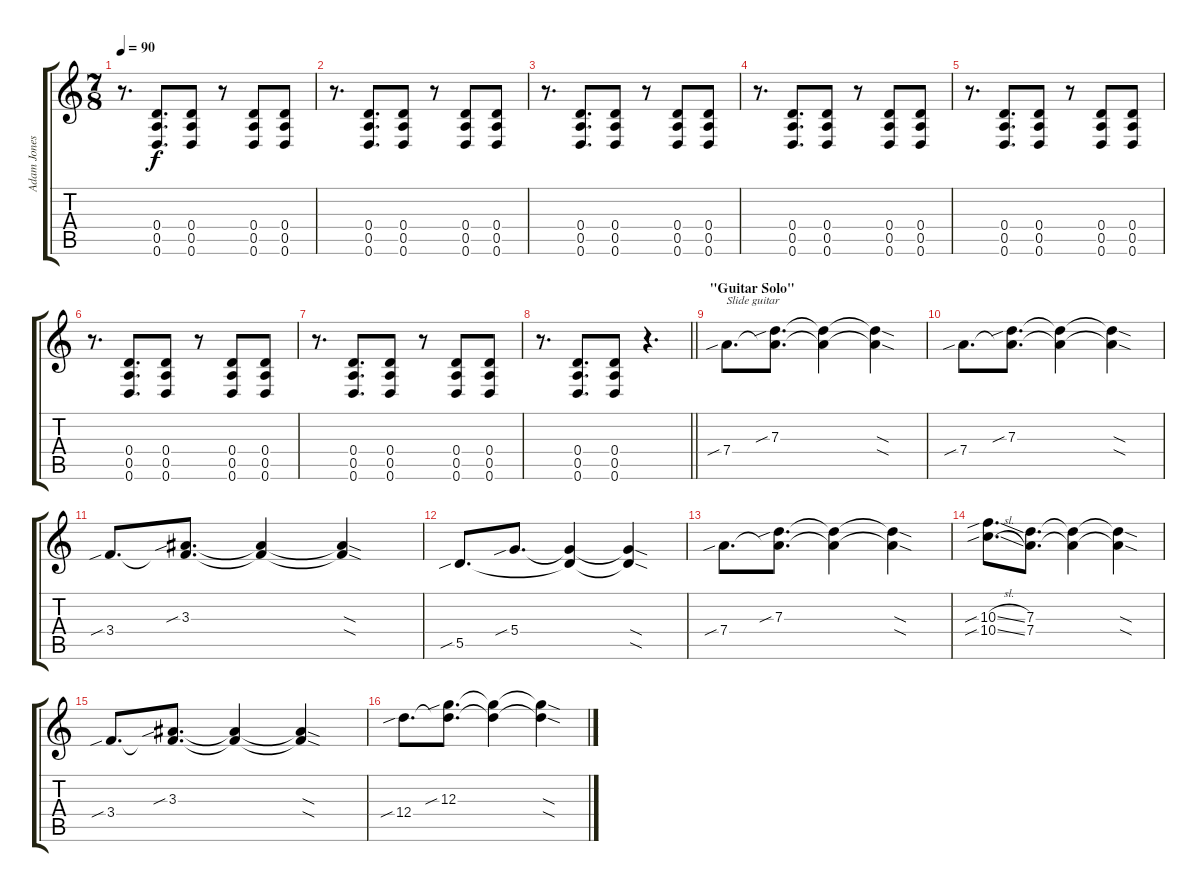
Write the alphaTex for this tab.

\track ("Adam Jones" "Adam Jones") {instrument distortionguitar}
\staff {score tabs}
\tuning (E4 B3 G3 D3 A2 D2) {hide}
\ts (7 8)
\section ("" "")
\tempo 90
\clef g2
\ks c
r.8{d dy f instrument distortionguitar} (0.4 0.5 0.6).8{d} (0.4 0.5 0.6).8 r.8 (0.4 0.5 0.6).8 (0.4 0.5 0.6).8 |
r.8{d} (0.4 0.5 0.6).8{d} (0.4 0.5 0.6).8 r.8 (0.4 0.5 0.6).8 (0.4 0.5 0.6).8 |
r.8{d} (0.4 0.5 0.6).8{d} (0.4 0.5 0.6).8 r.8 (0.4 0.5 0.6).8 (0.4 0.5 0.6).8 |
r.8{d} (0.4 0.5 0.6).8{d} (0.4 0.5 0.6).8 r.8 (0.4 0.5 0.6).8 (0.4 0.5 0.6).8 |
r.8{d} (0.4 0.5 0.6).8{d} (0.4 0.5 0.6).8 r.8 (0.4 0.5 0.6).8 (0.4 0.5 0.6).8 |
r.8{d} (0.4 0.5 0.6).8{d} (0.4 0.5 0.6).8 r.8 (0.4 0.5 0.6).8 (0.4 0.5 0.6).8 |
r.8{d} (0.4 0.5 0.6).8{d} (0.4 0.5 0.6).8 r.8 (0.4 0.5 0.6).8 (0.4 0.5 0.6).8 |
\barLineRight lightlight
r.8{d} (0.4 0.5 0.6).8{d} (0.4 0.5 0.6).8 r.4{d} |
\section ("" "\"Guitar Solo\"")
7.4{sib}.8{d txt "Slide guitar"} (7.3{sib} 7.4{t}).8{d} (7.3{t} 7.4{t}).4 (7.3{sod t} 7.4{sod t}).4 |
7.4{sib}.8{d} (7.3{sib} 7.4{t}).8{d} (7.3{t} 7.4{t}).4 (7.3{sod t} 7.4{sod t}).4 |
3.4{sib}.8{d} (3.3{sib} 3.4{t}).8{d} (3.3{t} 3.4{t}).4 (3.3{sod t} 3.4{sod t}).4 |
5.5{sib}.8{d} 5.4{sib}.8{d} (5.4{t} 5.5{t}).4 (5.4{sod t} 5.5{sod t}).4 |
7.4{sib}.8{d} (7.3{sib} 7.4{t}).8{d} (7.3{t} 7.4{t}).4 (7.3{sod t} 7.4{sod t}).4 |
(10.3{sib sl} 10.4{sib sl}).8{d} (7.3 7.4).8{d} (7.3{t} 7.4{t}).4 (7.3{sod t} 7.4{sod t}).4 |
3.4{sib}.8{d} (3.3{sib} 3.4{t}).8{d} (3.3{t} 3.4{t}).4 (3.3{sod t} 3.4{sod t}).4 |
12.4{sib}.8{d} (12.3{sib} 12.4{t}).8{d} (12.3{t} 12.4{t}).4 (12.3{sod t} 12.4{sod t}).4
